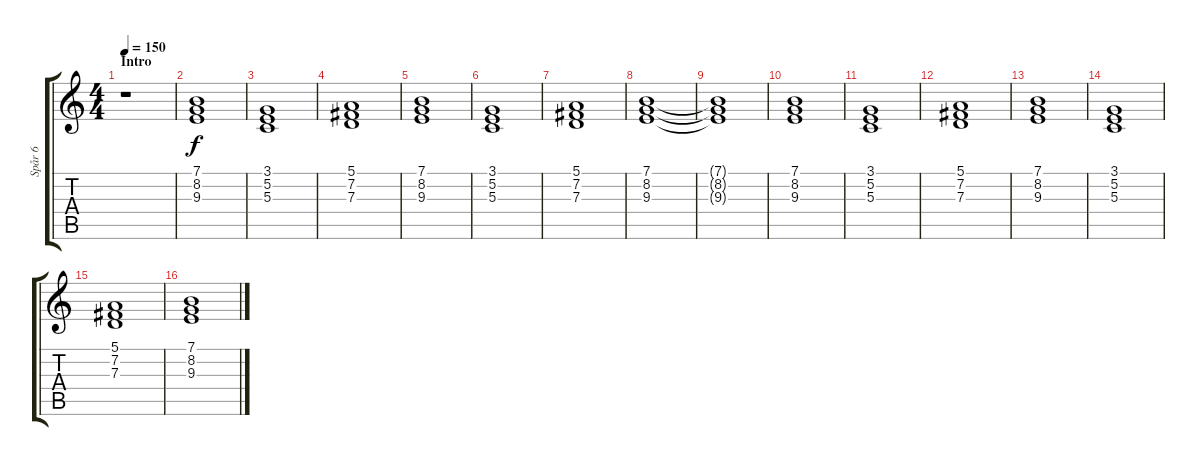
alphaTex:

\track ("Spår 6" "Spår 6") {instrument choiraahs}
\staff {score tabs}
\tuning (E4 B3 G3 D3 A2 E2) {hide}
\ts (4 4)
\section ("" "Intro")
\tempo 150
\clef g2
\ks c
r.1{dy f instrument choiraahs} |
(7.1 8.2 9.3).1 |
(3.1 5.2 5.3).1 |
(5.1 7.2 7.3).1 |
(7.1 8.2 9.3).1 |
(3.1 5.2 5.3).1 |
(5.1 7.2 7.3).1 |
(7.1 8.2 9.3).1 |
(7.1{t} 8.2{t} 9.3{t}).1 |
\section ("" "")
(7.1 8.2 9.3).1 |
(3.1 5.2 5.3).1 |
(5.1 7.2 7.3).1 |
(7.1 8.2 9.3).1 |
(3.1 5.2 5.3).1 |
(5.1 7.2 7.3).1 |
(7.1 8.2 9.3).1
